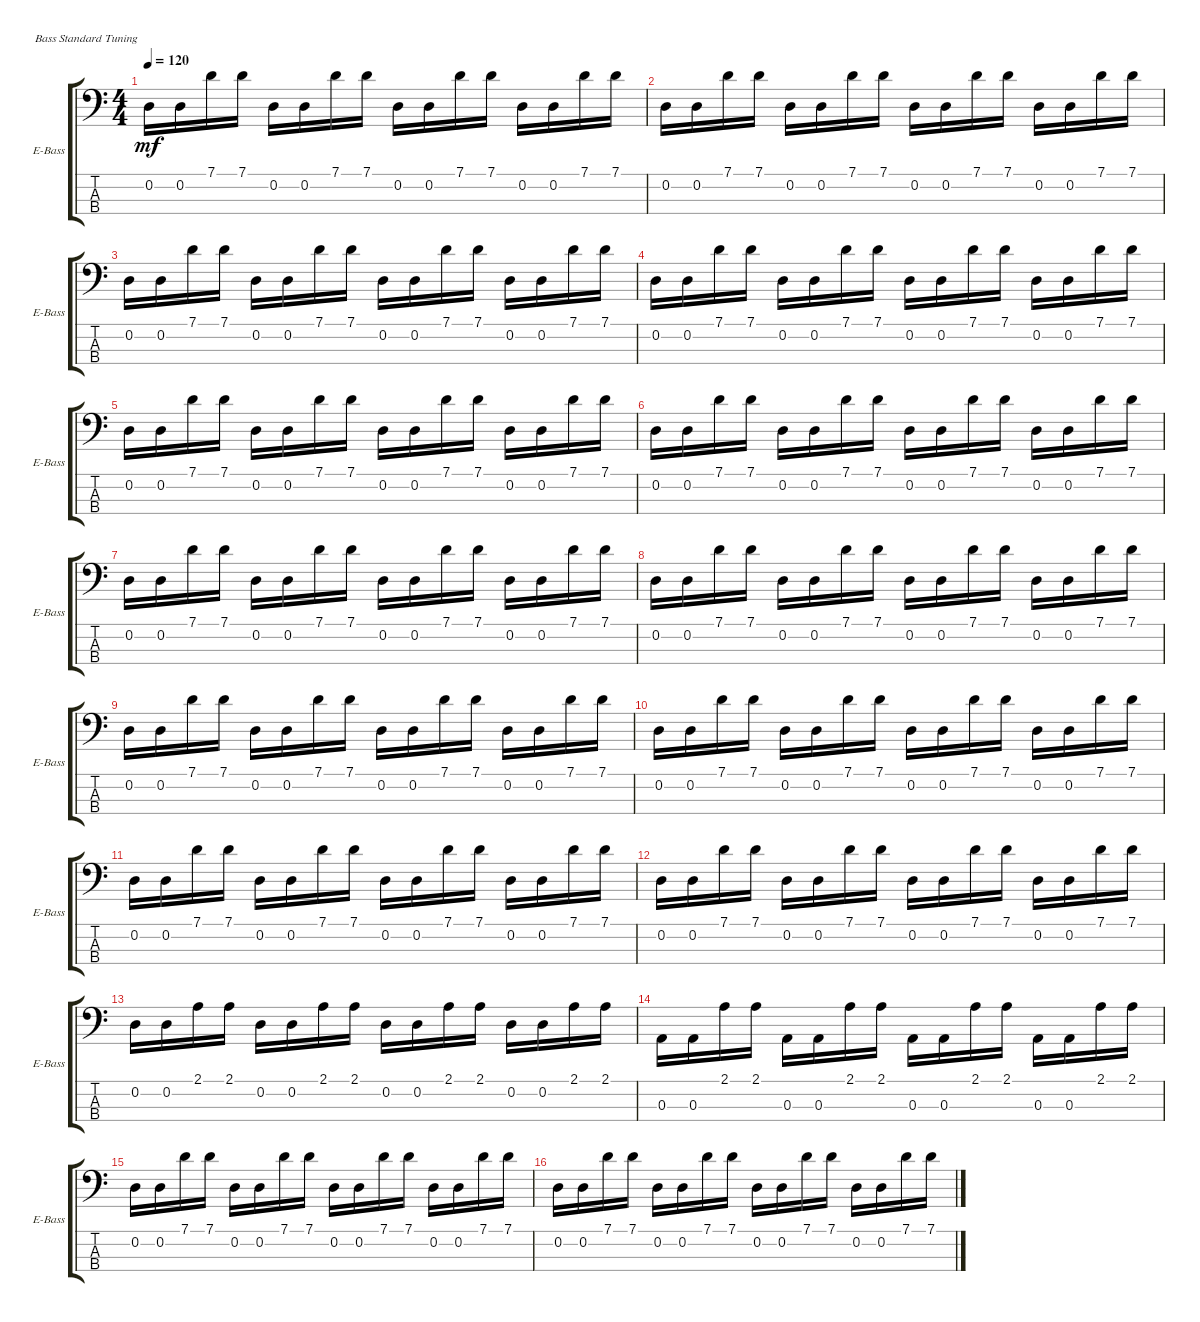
\bracketExtendMode groupsimilarinstruments
\singleTrackTrackNamePolicy allsystems
\multiTrackTrackNamePolicy allsystems
\firstSystemTrackNameOrientation horizontal
\otherSystemsTrackNameOrientation horizontal
\track ("Bass" "E-Bass") {instrument electricbassfinger}
\staff {score tabs}
\tuning (G2 D2 A1 E1)
\ts (4 4)
\tempo 120
\clef f4
\ks c
0.2.16{dy mf} 0.2.16 7.1.16 7.1.16 0.2.16 0.2.16 7.1.16 7.1.16 0.2.16 0.2.16 7.1.16 7.1.16 0.2.16 0.2.16 7.1.16 7.1.16 |
0.2.16 0.2.16 7.1.16 7.1.16 0.2.16 0.2.16 7.1.16 7.1.16 0.2.16 0.2.16 7.1.16 7.1.16 0.2.16 0.2.16 7.1.16 7.1.16 |
0.2.16 0.2.16 7.1.16 7.1.16 0.2.16 0.2.16 7.1.16 7.1.16 0.2.16 0.2.16 7.1.16 7.1.16 0.2.16 0.2.16 7.1.16 7.1.16 |
0.2.16 0.2.16 7.1.16 7.1.16 0.2.16 0.2.16 7.1.16 7.1.16 0.2.16 0.2.16 7.1.16 7.1.16 0.2.16 0.2.16 7.1.16 7.1.16 |
0.2.16 0.2.16 7.1.16 7.1.16 0.2.16 0.2.16 7.1.16 7.1.16 0.2.16 0.2.16 7.1.16 7.1.16 0.2.16 0.2.16 7.1.16 7.1.16 |
0.2.16 0.2.16 7.1.16 7.1.16 0.2.16 0.2.16 7.1.16 7.1.16 0.2.16 0.2.16 7.1.16 7.1.16 0.2.16 0.2.16 7.1.16 7.1.16 |
0.2.16 0.2.16 7.1.16 7.1.16 0.2.16 0.2.16 7.1.16 7.1.16 0.2.16 0.2.16 7.1.16 7.1.16 0.2.16 0.2.16 7.1.16 7.1.16 |
0.2.16 0.2.16 7.1.16 7.1.16 0.2.16 0.2.16 7.1.16 7.1.16 0.2.16 0.2.16 7.1.16 7.1.16 0.2.16 0.2.16 7.1.16 7.1.16 |
0.2.16 0.2.16 7.1.16 7.1.16 0.2.16 0.2.16 7.1.16 7.1.16 0.2.16 0.2.16 7.1.16 7.1.16 0.2.16 0.2.16 7.1.16 7.1.16 |
0.2.16 0.2.16 7.1.16 7.1.16 0.2.16 0.2.16 7.1.16 7.1.16 0.2.16 0.2.16 7.1.16 7.1.16 0.2.16 0.2.16 7.1.16 7.1.16 |
0.2.16 0.2.16 7.1.16 7.1.16 0.2.16 0.2.16 7.1.16 7.1.16 0.2.16 0.2.16 7.1.16 7.1.16 0.2.16 0.2.16 7.1.16 7.1.16 |
0.2.16 0.2.16 7.1.16 7.1.16 0.2.16 0.2.16 7.1.16 7.1.16 0.2.16 0.2.16 7.1.16 7.1.16 0.2.16 0.2.16 7.1.16 7.1.16 |
0.2.16 0.2.16 2.1.16 2.1.16 0.2.16 0.2.16 2.1.16 2.1.16 0.2.16 0.2.16 2.1.16 2.1.16 0.2.16 0.2.16 2.1.16 2.1.16 |
0.3.16 0.3.16 2.1.16 2.1.16 0.3.16 0.3.16 2.1.16 2.1.16 0.3.16 0.3.16 2.1.16 2.1.16 0.3.16 0.3.16 2.1.16 2.1.16 |
0.2.16 0.2.16 7.1.16 7.1.16 0.2.16 0.2.16 7.1.16 7.1.16 0.2.16 0.2.16 7.1.16 7.1.16 0.2.16 0.2.16 7.1.16 7.1.16 |
0.2.16 0.2.16 7.1.16 7.1.16 0.2.16 0.2.16 7.1.16 7.1.16 0.2.16 0.2.16 7.1.16 7.1.16 0.2.16 0.2.16 7.1.16 7.1.16
